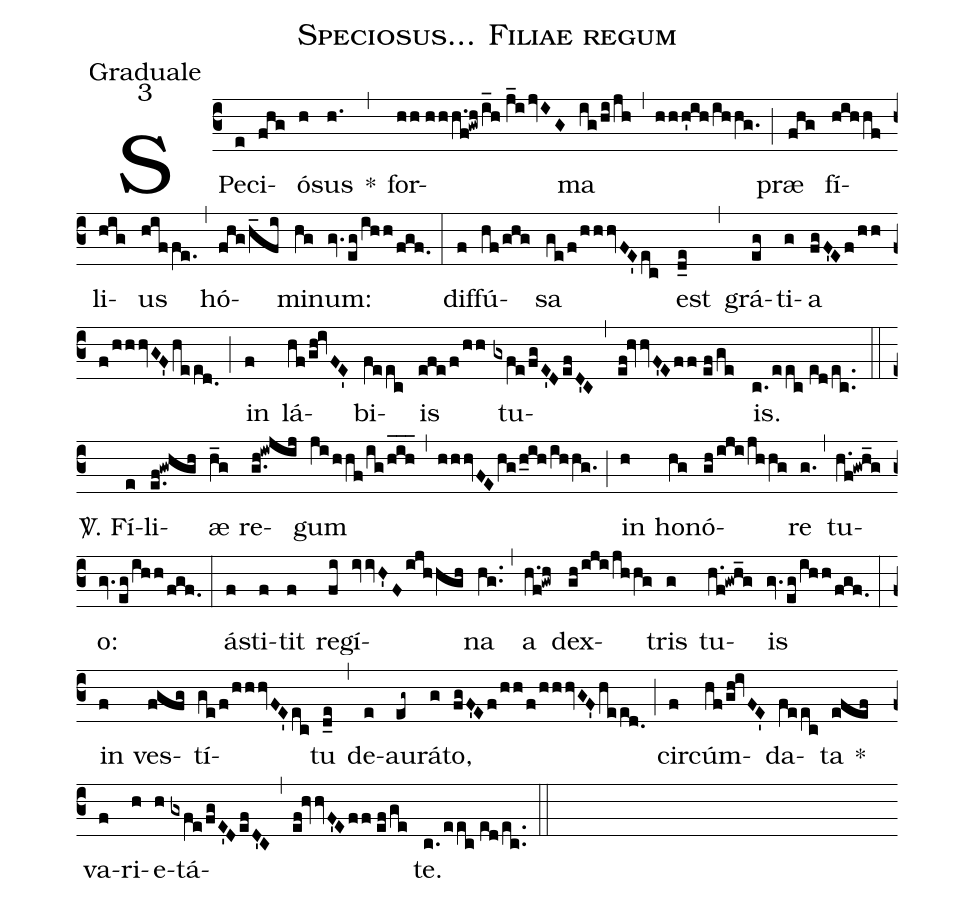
name: Speciosus... Filiae regum;
office-part: Graduale;
mode: 3;
%%
(c3) SPe(e)ci(fhg)ó(h)sus(h.) *(,) for(hh//hhh.f!gwh/i_h//j_ijvIG)ma(ig/hi/jh) (,) (hhh'ih/ihhg.) (;) præ(fhg) fí(hihhf)li(hig)us(hiffe.) (,) hó(fhg/h_fi)mi(hg)num:(gv.eg/ihh/fgf.) (:)
dif(f)fú(hf/ghg)sa(ge/f/hhhvFE'ec) est(d_e) (,) grá(eg)ti(g)a(fgF'Ef/hh/f/hhhvGF'heed.0) (;) in(f) lá(hf/gh!ivFE')bi(feec)is(efe/f/hh) tu(gxfe/fgE'DefD'C)(,)(ef!hvvF'Eff//ef/ge)is.(c./eec//ed/ec..) (::)
<sp>V/</sp>. Fí(e)li(e.f!gwhgh)æ(h_g) re(g.h!iwjij)gum(ji/hhf/ig/h_i_h_) (,) (hhhvFEhg/h_ih/ihhg.) (;) in(h) ho(hg)nó(gh/iji/jhhg)re(g.) (,) tu(h.f!gwh_g)o:(gv.eg/ihh/fgf.) (:)
á(f)sti(f)tit(f) re(fi)gí(ivvH'Fijhhgh)na(hg..) (,) a(h.f!gwh) dex(gh/iji/jhhg)tris(g) tu(h.f!gwh_g)is(gv.eg/ihh/fgf.) (:)
in(f) ves(fgfg)tí(ge/f/hhhvFE'ec)tu(d_e) (,) de(e)au(eg~)rá(g)to,(fgF'Ef/!hh/f/!hhhvGF'heed.0) (;) cir(f)cúm(hf/gh!ivFE')da(feec)ta(efef) *()
va(f)ri(h)e(h)tá(gxfe/fgE'DefD'C)(,)(ef!hvvF'Eff//ef/ge)te.(c./eec//ed/ec..) (::)
